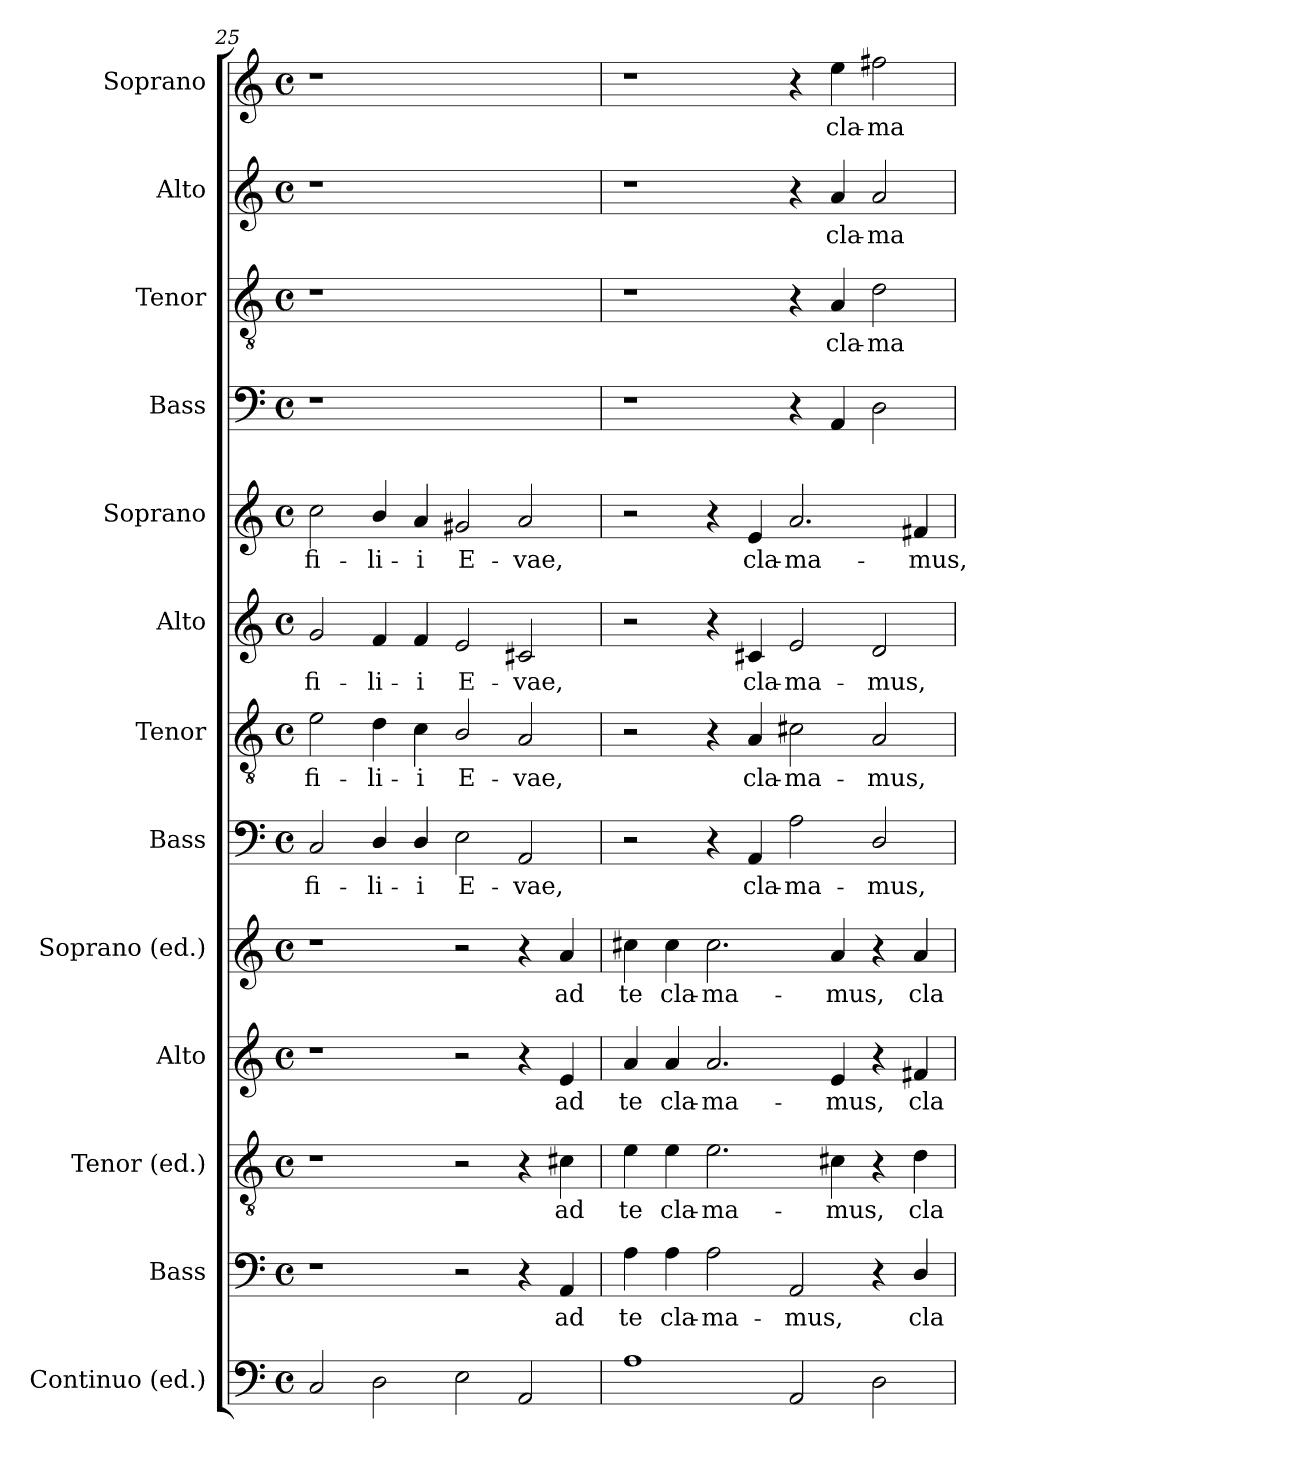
**kern	**kern	**text	**kern	**text	**kern	**text	**kern	**text	**kern	**text	**kern	**text	**kern	**text	**kern	**text	**kern	**kern	**text	**kern	**text	**kern	**text
*part13	*part12	*part12	*part11	*part11	*part10	*part10	*part9	*part9	*part8	*part8	*part7	*part7	*part6	*part6	*part5	*part5	*part4	*part3	*part3	*part2	*part2	*part1	*part1
*staff13	*staff12	*staff12	*staff11	*staff11	*staff10	*staff10	*staff9	*staff9	*staff8	*staff8	*staff7	*staff7	*staff6	*staff6	*staff5	*staff5	*staff4	*staff3	*staff3	*staff2	*staff2	*staff1	*staff1
*I"Continuo (ed.)	*I"Bass	*	*I"Tenor (ed.)	*	*I"Alto	*	*I"Soprano (ed.)	*	*I"Bass	*	*I"Tenor	*	*I"Alto	*	*I"Soprano	*	*I"Bass	*I"Tenor	*	*I"Alto	*	*I"Soprano	*
*I'Cont.	*I'B.	*	*I'T.	*	*I'A.	*	*I'S.	*	*I'B.	*	*I'T.	*	*I'A.	*	*I'S.	*	*I'B.	*I'T.	*	*I'A.	*	*I'S.	*
*clefF4	*clefF4	*	*clefGv2	*	*clefG2	*	*clefG2	*	*clefF4	*	*clefGv2	*	*clefG2	*	*clefG2	*	*clefF4	*clefGv2	*	*clefG2	*	*clefG2	*
*	*	*	*	*	*	*	*	*	*	*	*ITrd7c12	*	*	*	*	*	*	*ITrd7c12	*	*	*	*	*
*k[]	*k[]	*	*k[]	*	*k[]	*	*k[]	*	*k[]	*	*k[]	*	*k[]	*	*k[]	*	*k[]	*k[]	*	*k[]	*	*k[]	*
*C:	*C:	*	*C:	*	*C:	*	*C:	*	*C:	*	*C:	*	*C:	*	*C:	*	*C:	*C:	*	*C:	*	*C:	*
*M4/4	*M4/4	*	*M4/4	*	*M4/4	*	*M4/4	*	*M4/4	*	*M4/4	*	*M4/4	*	*M4/4	*	*M4/4	*M4/4	*	*M4/4	*	*M4/4	*
*met(c)	*met(c)	*	*met(c)	*	*met(c)	*	*met(c)	*	*met(c)	*	*met(c)	*	*met(c)	*	*met(c)	*	*met(c)	*met(c)	*	*met(c)	*	*met(c)	*
=25	=25	=25	=25	=25	=25	=25	=25	=25	=25	=25	=25	=25	=25	=25	=25	=25	=25	=25	=25	=25	=25	=25	=25
!	!	!	!	!	!	!	!	!	!	!LO:LY:b:color=#000000	!	!	!	!	!	!	!	!	!	!	!	!	!
!	!	!	!	!	!	!	!	!	!	!	!	!LO:LY:b:color=#000000	!	!	!	!	!	!	!	!	!	!	!
!	!	!	!	!	!	!	!	!	!	!	!	!	!	!LO:LY:b:color=#000000	!	!	!	!	!	!	!	!	!
!	!	!	!	!	!	!	!	!	!	!	!	!	!	!	!	!LO:LY:b:color=#000000	!LO:N:vis=1	!LO:N:vis=1	!	!LO:N:vis=1	!	!LO:N:vis=1	!
2Ci/	1r	.	1r	.	1r	.	1r	.	2Ci/	fi-	2Ei\	fi-	2gi/	fi-	2cci\	fi-	1r	1r	.	1r	.	1r	.
!	!	!	!	!	!	!	!	!	!	!LO:LY:b:color=#000000	!	!	!	!	!	!	!	!	!	!	!	!	!
!	!	!	!	!	!	!	!	!	!	!	!	!LO:LY:b:color=#000000	!	!	!	!	!	!	!	!	!	!	!
!	!	!	!	!	!	!	!	!	!	!	!	!	!	!LO:LY:b:color=#000000	!	!	!	!	!	!	!	!	!
!	!	!	!	!	!	!	!	!	!	!	!	!	!	!	!	!LO:LY:b:color=#000000	!	!	!	!	!	!	!
2Di\	.	.	.	.	.	.	.	.	4Di/	-li-	4Di\	-li-	4fi/	-li-	4bi/	-li-	.	.	.	.	.	.	.
!	!	!	!	!	!	!	!	!	!	!LO:LY:b:color=#000000	!	!	!	!	!	!	!	!	!	!	!	!	!
!	!	!	!	!	!	!	!	!	!	!	!	!LO:LY:b:color=#000000	!	!	!	!	!	!	!	!	!	!	!
!	!	!	!	!	!	!	!	!	!	!	!	!	!	!LO:LY:b:color=#000000	!	!	!	!	!	!	!	!	!
!	!	!	!	!	!	!	!	!	!	!	!	!	!	!	!	!LO:LY:b:color=#000000	!	!	!	!	!	!	!
.	.	.	.	.	.	.	.	.	4Di/	-i	4Ci\	-i	4fi/	-i	4ai/	-i	.	.	.	.	.	.	.
!	!	!	!	!	!	!	!	!	!	!LO:LY:b:color=#000000	!	!	!	!	!	!	!	!	!	!	!	!	!
!	!	!	!	!	!	!	!	!	!	!	!	!LO:LY:b:color=#000000	!	!	!	!	!	!	!	!	!	!	!
!	!	!	!	!	!	!	!	!	!	!	!	!	!	!LO:LY:b:color=#000000	!	!	!	!	!	!	!	!	!
!	!	!	!	!	!	!	!	!	!	!	!	!	!	!	!	!LO:LY:b:color=#000000	!	!	!	!	!	!	!
2Ei\	2r	.	2r	.	2r	.	2r	.	2Ei\	E-	2BBi/	E-	2ei/	E-	2g#Xi/	E-	1ryy	1ryy	.	1ryy	.	1ryy	.
!	!	!	!	!	!	!	!	!	!	!LO:LY:b:color=#000000	!	!	!	!	!	!	!	!	!	!	!	!	!
!	!	!	!	!	!	!	!	!	!	!	!	!LO:LY:b:color=#000000	!	!	!	!	!	!	!	!	!	!	!
!	!	!	!	!	!	!	!	!	!	!	!	!	!	!LO:LY:b:color=#000000	!	!	!	!	!	!	!	!	!
!	!	!	!	!	!	!	!	!	!	!	!	!	!	!	!	!LO:LY:b:color=#000000	!	!	!	!	!	!	!
2AAi/	4r	.	4r	.	4r	.	4r	.	2AAi/	-vae,	2AAi/	-vae,	2c#Xi/	-vae,	2ai/	-vae,	.	.	.	.	.	.	.
!	!	!LO:LY:b:color=#000000	!	!	!	!	!	!	!	!	!	!	!	!	!	!	!	!	!	!	!	!	!
!	!	!	!	!LO:LY:b:color=#000000	!	!	!	!	!	!	!	!	!	!	!	!	!	!	!	!	!	!	!
!	!	!	!	!	!	!LO:LY:b:color=#000000	!	!	!	!	!	!	!	!	!	!	!	!	!	!	!	!	!
!	!	!	!	!	!	!	!	!LO:LY:b:color=#000000	!	!	!	!	!	!	!	!	!	!	!	!	!	!	!
.	4AAi/	ad	4c#Xi\	ad	4ei/	ad	4ai/	ad	.	.	.	.	.	.	.	.	.	.	.	.	.	.	.
!!LO:PB:g=z
=26	=26	=26	=26	=26	=26	=26	=26	=26	=26	=26	=26	=26	=26	=26	=26	=26	=26	=26	=26	=26	=26	=26	=26
!	!	!LO:LY:b:color=#000000	!	!	!	!	!	!	!	!	!	!	!	!	!	!	!	!	!	!	!	!	!
!	!	!	!	!LO:LY:b:color=#000000	!	!	!	!	!	!	!	!	!	!	!	!	!	!	!	!	!	!	!
!	!	!	!	!	!	!LO:LY:b:color=#000000	!	!	!	!	!	!	!	!	!	!	!	!	!	!	!	!	!
!	!	!	!	!	!	!	!	!LO:LY:b:color=#000000	!	!	!	!	!	!	!	!	!	!	!	!	!	!	!
1Ai	4Ai\	te	4ei\	te	4ai/	te	4cc#Xi\	te	2r	.	2r	.	2r	.	2r	.	1r	1r	.	1r	.	1r	.
!	!	!LO:LY:b:color=#000000	!	!	!	!	!	!	!	!	!	!	!	!	!	!	!	!	!	!	!	!	!
!	!	!	!	!LO:LY:b:color=#000000	!	!	!	!	!	!	!	!	!	!	!	!	!	!	!	!	!	!	!
!	!	!	!	!	!	!LO:LY:b:color=#000000	!	!	!	!	!	!	!	!	!	!	!	!	!	!	!	!	!
!	!	!	!	!	!	!	!	!LO:LY:b:color=#000000	!	!	!	!	!	!	!	!	!	!	!	!	!	!	!
.	4Ai\	cla-	4ei\	cla-	4ai/	cla-	4cc#i\	cla-	.	.	.	.	.	.	.	.	.	.	.	.	.	.	.
!	!	!LO:LY:b:color=#000000	!	!	!	!	!	!	!	!	!	!	!	!	!	!	!	!	!	!	!	!	!
!	!	!	!	!LO:LY:b:color=#000000	!	!	!	!	!	!	!	!	!	!	!	!	!	!	!	!	!	!	!
!	!	!	!	!	!	!LO:LY:b:color=#000000	!	!	!	!	!	!	!	!	!	!	!	!	!	!	!	!	!
!	!	!	!	!	!	!	!	!LO:LY:b:color=#000000	!	!	!	!	!	!	!	!	!	!	!	!	!	!	!
.	2Ai\	-ma-	2.ei\	-ma-	2.ai/	-ma-	2.cc#i\	-ma-	4r	.	4r	.	4r	.	4r	.	.	.	.	.	.	.	.
!	!	!	!	!	!	!	!	!	!	!LO:LY:b:color=#000000	!	!	!	!	!	!	!	!	!	!	!	!	!
!	!	!	!	!	!	!	!	!	!	!	!	!LO:LY:b:color=#000000	!	!	!	!	!	!	!	!	!	!	!
!	!	!	!	!	!	!	!	!	!	!	!	!	!	!LO:LY:b:color=#000000	!	!	!	!	!	!	!	!	!
!	!	!	!	!	!	!	!	!	!	!	!	!	!	!	!	!LO:LY:b:color=#000000	!	!	!	!	!	!	!
.	.	.	.	.	.	.	.	.	4AAi/	cla-	4AAi/	cla-	4c#Xi/	cla-	4ei/	cla-	.	.	.	.	.	.	.
!	!	!LO:LY:b:color=#000000	!	!	!	!	!	!	!	!	!	!	!	!	!	!	!	!	!	!	!	!	!
!	!	!	!	!	!	!	!	!	!	!LO:LY:b:color=#000000	!	!	!	!	!	!	!	!	!	!	!	!	!
!	!	!	!	!	!	!	!	!	!	!	!	!LO:LY:b:color=#000000	!	!	!	!	!	!	!	!	!	!	!
!	!	!	!	!	!	!	!	!	!	!	!	!	!	!LO:LY:b:color=#000000	!	!	!	!	!	!	!	!	!
!	!	!	!	!	!	!	!	!	!	!	!	!	!	!	!	!LO:LY:b:color=#000000	!	!	!	!	!	!	!
2AAi/	2AAi/	-mus,	.	.	.	.	.	.	2Ai\	-ma-	2C#Xi\	-ma-	2ei/	-ma-	2.ai/	-ma-	4r	4r	.	4r	.	4r	.
!	!	!	!	!LO:LY:b:color=#000000	!	!	!	!	!	!	!	!	!	!	!	!	!	!	!	!	!	!	!
!	!	!	!	!	!	!LO:LY:b:color=#000000	!	!	!	!	!	!	!	!	!	!	!	!	!	!	!	!	!
!	!	!	!	!	!	!	!	!LO:LY:b:color=#000000	!	!	!	!	!	!	!	!	!	!	!	!	!	!	!
!	!	!	!	!	!	!	!	!	!	!	!	!	!	!	!	!	!	!	!LO:LY:b:color=#000000	!	!	!	!
!	!	!	!	!	!	!	!	!	!	!	!	!	!	!	!	!	!	!	!	!	!LO:LY:b:color=#000000	!	!
!	!	!	!	!	!	!	!	!	!	!	!	!	!	!	!	!	!	!	!	!	!	!	!LO:LY:b:color=#000000
.	.	.	4c#Xi\	-mus,	4ei/	-mus,	4ai/	-mus,	.	.	.	.	.	.	.	.	4AAi/	4AAi/	cla-	4ai/	cla-	4eei\	cla-
!	!	!	!	!	!	!	!	!	!	!LO:LY:b:color=#000000	!	!	!	!	!	!	!	!	!	!	!	!	!
!	!	!	!	!	!	!	!	!	!	!	!	!LO:LY:b:color=#000000	!	!	!	!	!	!	!	!	!	!	!
!	!	!	!	!	!	!	!	!	!	!	!	!	!	!LO:LY:b:color=#000000	!	!	!	!	!	!	!	!	!
!	!	!	!	!	!	!	!	!	!	!	!	!	!	!	!	!	!	!	!LO:LY:b:color=#000000	!	!	!	!
!	!	!	!	!	!	!	!	!	!	!	!	!	!	!	!	!	!	!	!	!	!LO:LY:b:color=#000000	!	!
!	!	!	!	!	!	!	!	!	!	!	!	!	!	!	!	!	!	!	!	!	!	!	!LO:LY:b:color=#000000
2Di\	4r	.	4r	.	4r	.	4r	.	2Di/	-mus,	2AAi/	-mus,	2di/	-mus,	.	.	2Di\	2Di\	-ma-	2ai/	-ma-	2ff#Xi\	-ma-
!	!	!LO:LY:b:color=#000000	!	!	!	!	!	!	!	!	!	!	!	!	!	!	!	!	!	!	!	!	!
!	!	!	!	!LO:LY:b:color=#000000	!	!	!	!	!	!	!	!	!	!	!	!	!	!	!	!	!	!	!
!	!	!	!	!	!	!LO:LY:b:color=#000000	!	!	!	!	!	!	!	!	!	!	!	!	!	!	!	!	!
!	!	!	!	!	!	!	!	!LO:LY:b:color=#000000	!	!	!	!	!	!	!	!	!	!	!	!	!	!	!
!	!	!	!	!	!	!	!	!	!	!	!	!	!	!	!	!LO:LY:b:color=#000000	!	!	!	!	!	!	!
.	4Di/	cla-	4di\	cla-	4f#Xi/	cla-	4ai/	cla-	.	.	.	.	.	.	4f#Xi/	-mus,	.	.	.	.	.	.	.
=	=	=	=	=	=	=	=	=	=	=	=	=	=	=	=	=	=	=	=	=	=	=	=
*-	*-	*-	*-	*-	*-	*-	*-	*-	*-	*-	*-	*-	*-	*-	*-	*-	*-	*-	*-	*-	*-	*-	*-
